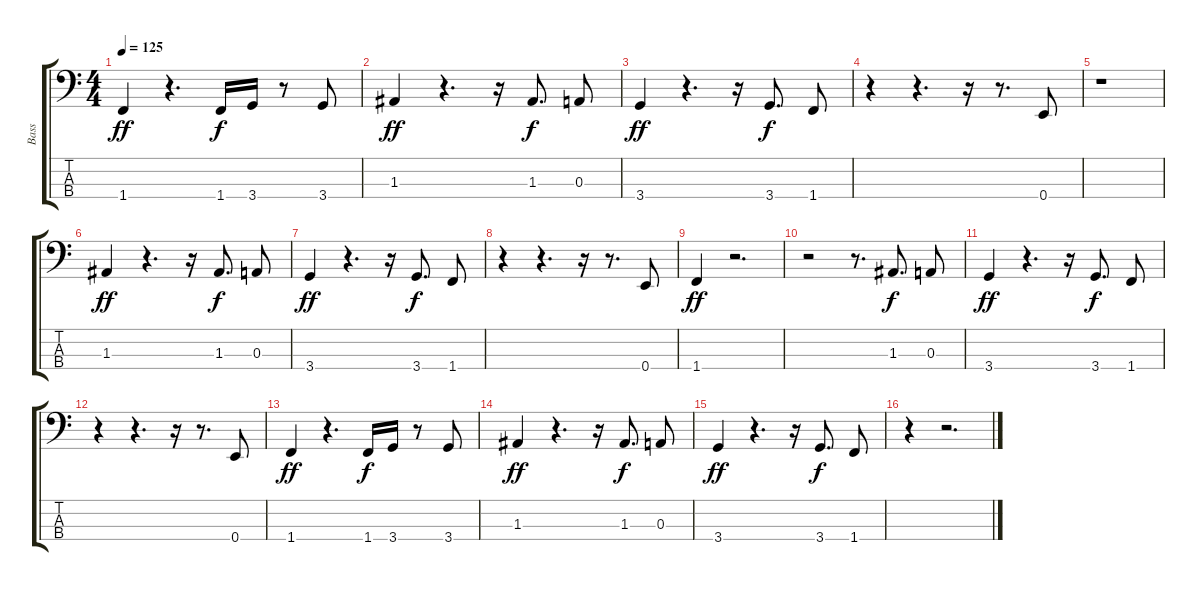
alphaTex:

\track ("Bass      " "Bass      ") {instrument electricbassfinger}
\staff {score tabs}
\tuning (G2 D2 A1 E1) {hide}
\ts (4 4)
\tempo 125
\clef f4
\ks c
1.4.4{dy ff} r.4{d} 1.4.16{dy f} 3.4.16 r.8 3.4.8 |
1.3.4{dy ff} r.4{d} r.16 1.3.8{d dy f} 0.3.8 |
3.4.4{dy ff} r.4{d} r.16 3.4.8{d dy f} 1.4.8 |
r.4 r.4{d} r.16 r.8{d} 0.4.8 |
r.1 |
1.3.4{dy ff} r.4{d} r.16 1.3.8{d dy f} 0.3.8 |
3.4.4{dy ff} r.4{d} r.16 3.4.8{d dy f} 1.4.8 |
r.4 r.4{d} r.16 r.8{d} 0.4.8 |
1.4.4{dy ff} r.2{d} |
r.2 r.8{d} 1.3.8{d dy f} 0.3.8 |
3.4.4{dy ff} r.4{d} r.16 3.4.8{d dy f} 1.4.8 |
r.4 r.4{d} r.16 r.8{d} 0.4.8 |
1.4.4{dy ff} r.4{d} 1.4.16{dy f} 3.4.16 r.8 3.4.8 |
1.3.4{dy ff} r.4{d} r.16 1.3.8{d dy f} 0.3.8 |
3.4.4{dy ff} r.4{d} r.16 3.4.8{d dy f} 1.4.8 |
r.4 r.2{d}
